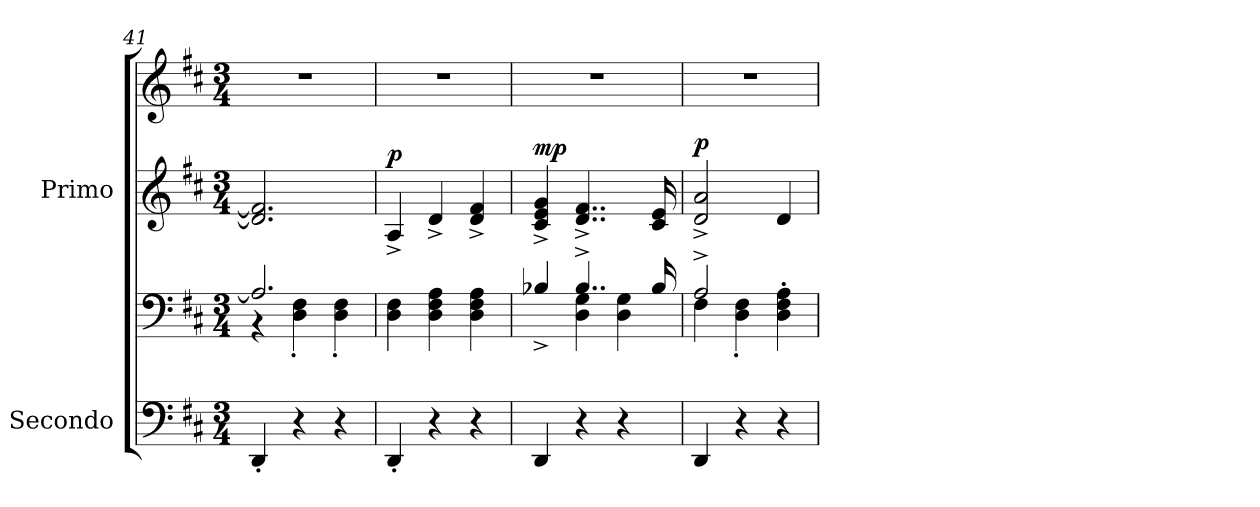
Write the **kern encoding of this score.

**kern	**kern	**kern	**kern	**dynam
*part2	*part2	*part1	*part1	*part1
*staff4	*staff3	*staff2	*staff1	*staff1/2
*I"Secondo	*	*I"Primo	*	*
*I'Sec.	*	*I'Pri.	*	*
*clefF4	*clefF4	*clefG2	*clefG2	*
*k[f#c#]	*k[f#c#]	*k[f#c#]	*k[f#c#]	*
*M3/4	*M3/4	*M3/4	*M3/4	*
=41	=41	=41	=41	=41
*	*^	*	*	*
4DD'/	2.A/]	4r	2.d/] 2.f#/]	2.r	.
4r	.	4D\' 4F#\'	.	.	.
4r	.	4D\' 4F#\'	.	.	.
!!LO:PB:g=z
=42	=42	=42	=42	=42	=42
!	!	!	!	!	!LO:DY:a=2
*	*v	*v	*	*	*
4DD'/	4D\ 4F#\	4A^/	2.r	p
4r	4D\ 4F#\ 4A\	4d^/	.	.
4r	4D\ 4F#\ 4A\	4d/^ 4f#/^	.	.
=43	=43	=43	=43	=43
*	*^	*	*	*
!	!	!	!	!	!LO:DY:a=2
4DD/	4B-X^/	4ryy	4c#/^ 4e/^ 4g/^	2.r	mp
4r	4..B-^/	4D\ 4G\	4..d/^ 4..f#/^	.	.
4r	.	4D\ 4G\	.	.	.
.	16B-/	.	16c#/ 16e/	.	.
=44	=44	=44	=44	=44	=44
!	!	!	!	!	!LO:DY:a=2
4DD/	2A^/	4F#\	2d/^ 2a/^	2.r	p
4r	.	4D\' 4F#\'	.	.	.
4r	4rAyy	4D\' 4F#\' 4A\'	4d/	.	.
*	*v	*v	*	*	*
=	=	=	=	=
*-	*-	*-	*-	*-
